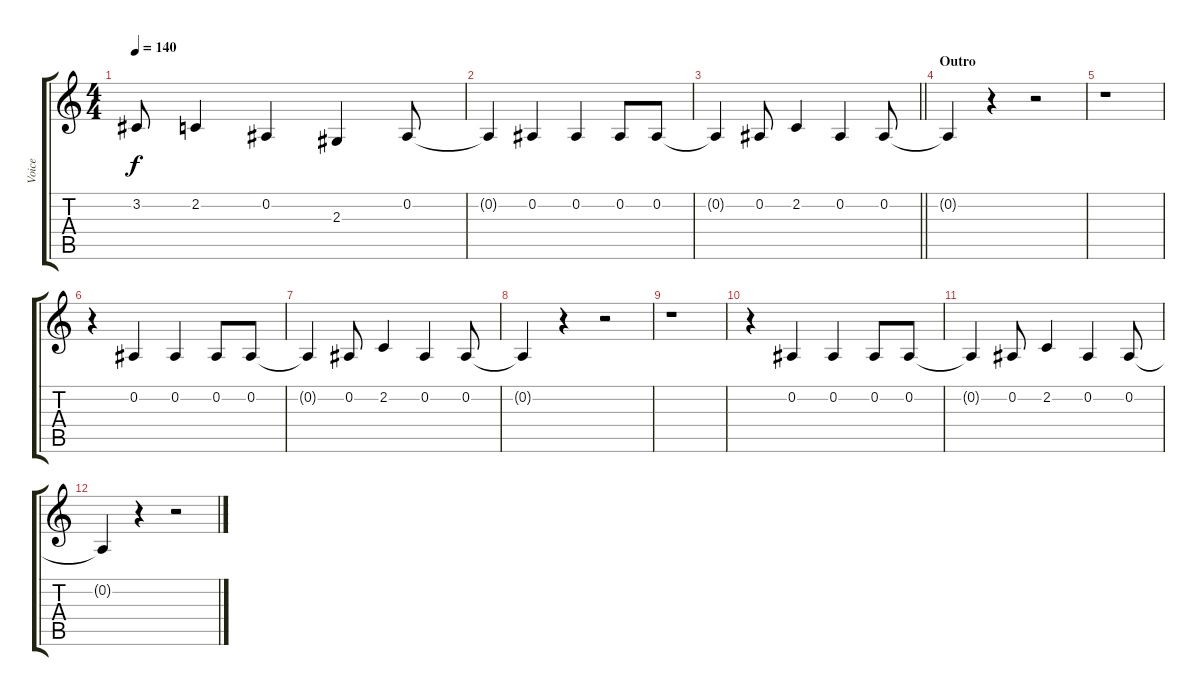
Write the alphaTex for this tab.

\track ("Voice" "Voice") {instrument lead1square}
\staff {score tabs}
\tuning (Eb4 Bb3 Gb3 Db3 Ab2 Eb2) {hide}
\ts (4 4)
\tempo 140
\clef g2
\ks c
3.2{t}.8{dy f} 2.2.4 0.2.4 2.3.4 0.2.8 |
0.2{t}.4 0.2.4 0.2.4 0.2.8 0.2.8 |
\barLineRight lightlight
0.2{t}.4 0.2.8 2.2.4 0.2.4 0.2.8 |
\section ("" "Outro")
0.2{t}.4 r.4 r.2 |
r.1 |
r.4 0.2.4 0.2.4 0.2.8 0.2.8 |
0.2{t}.4 0.2.8 2.2.4 0.2.4 0.2.8 |
0.2{t}.4 r.4 r.2 |
r.1 |
r.4 0.2.4 0.2.4 0.2.8 0.2.8 |
0.2{t}.4 0.2.8 2.2.4 0.2.4 0.2.8 |
0.2{t}.4 r.4 r.2
